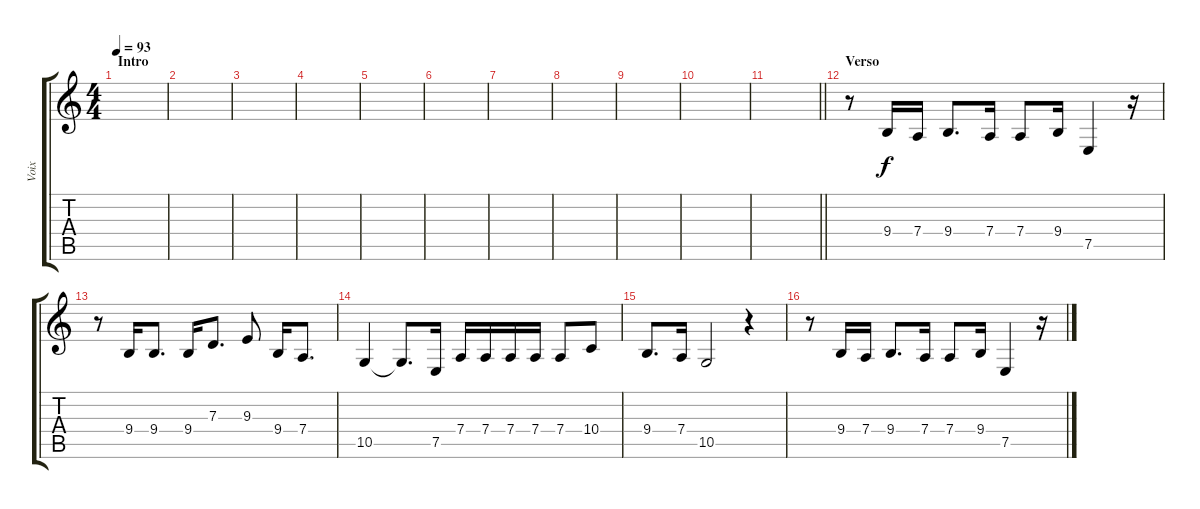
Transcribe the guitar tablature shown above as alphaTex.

\track ("Voix" "Voix") {instrument lead2sawtooth}
\staff {score tabs}
\tuning (E4 B3 G3 D3 A2 E2) {hide}
\ts (4 4)
\section ("" "Intro")
\tempo 93
\clef g2
\ks c
|
|
|
|
|
|
|
|
|
|
\barLineRight lightlight
|
\section ("" "Verso")
r.8 9.4.16 7.4.16 9.4.8{d} 7.4.16 7.4.8 9.4.16 7.5.4 r.16 |
r.8 9.4.16 9.4.8{d} 9.4.16 7.3.8{d} 9.3.8 9.4.16 7.4.8{d} |
10.5.4 10.5{t}.8{d} 7.5.16 7.4.16 7.4.16 7.4.16 7.4.16 7.4.8 10.4.8 |
9.4.8{d} 7.4.16 10.5.2 r.4 |
r.8 9.4.16 7.4.16 9.4.8{d} 7.4.16 7.4.8 9.4.16 7.5.4 r.16
